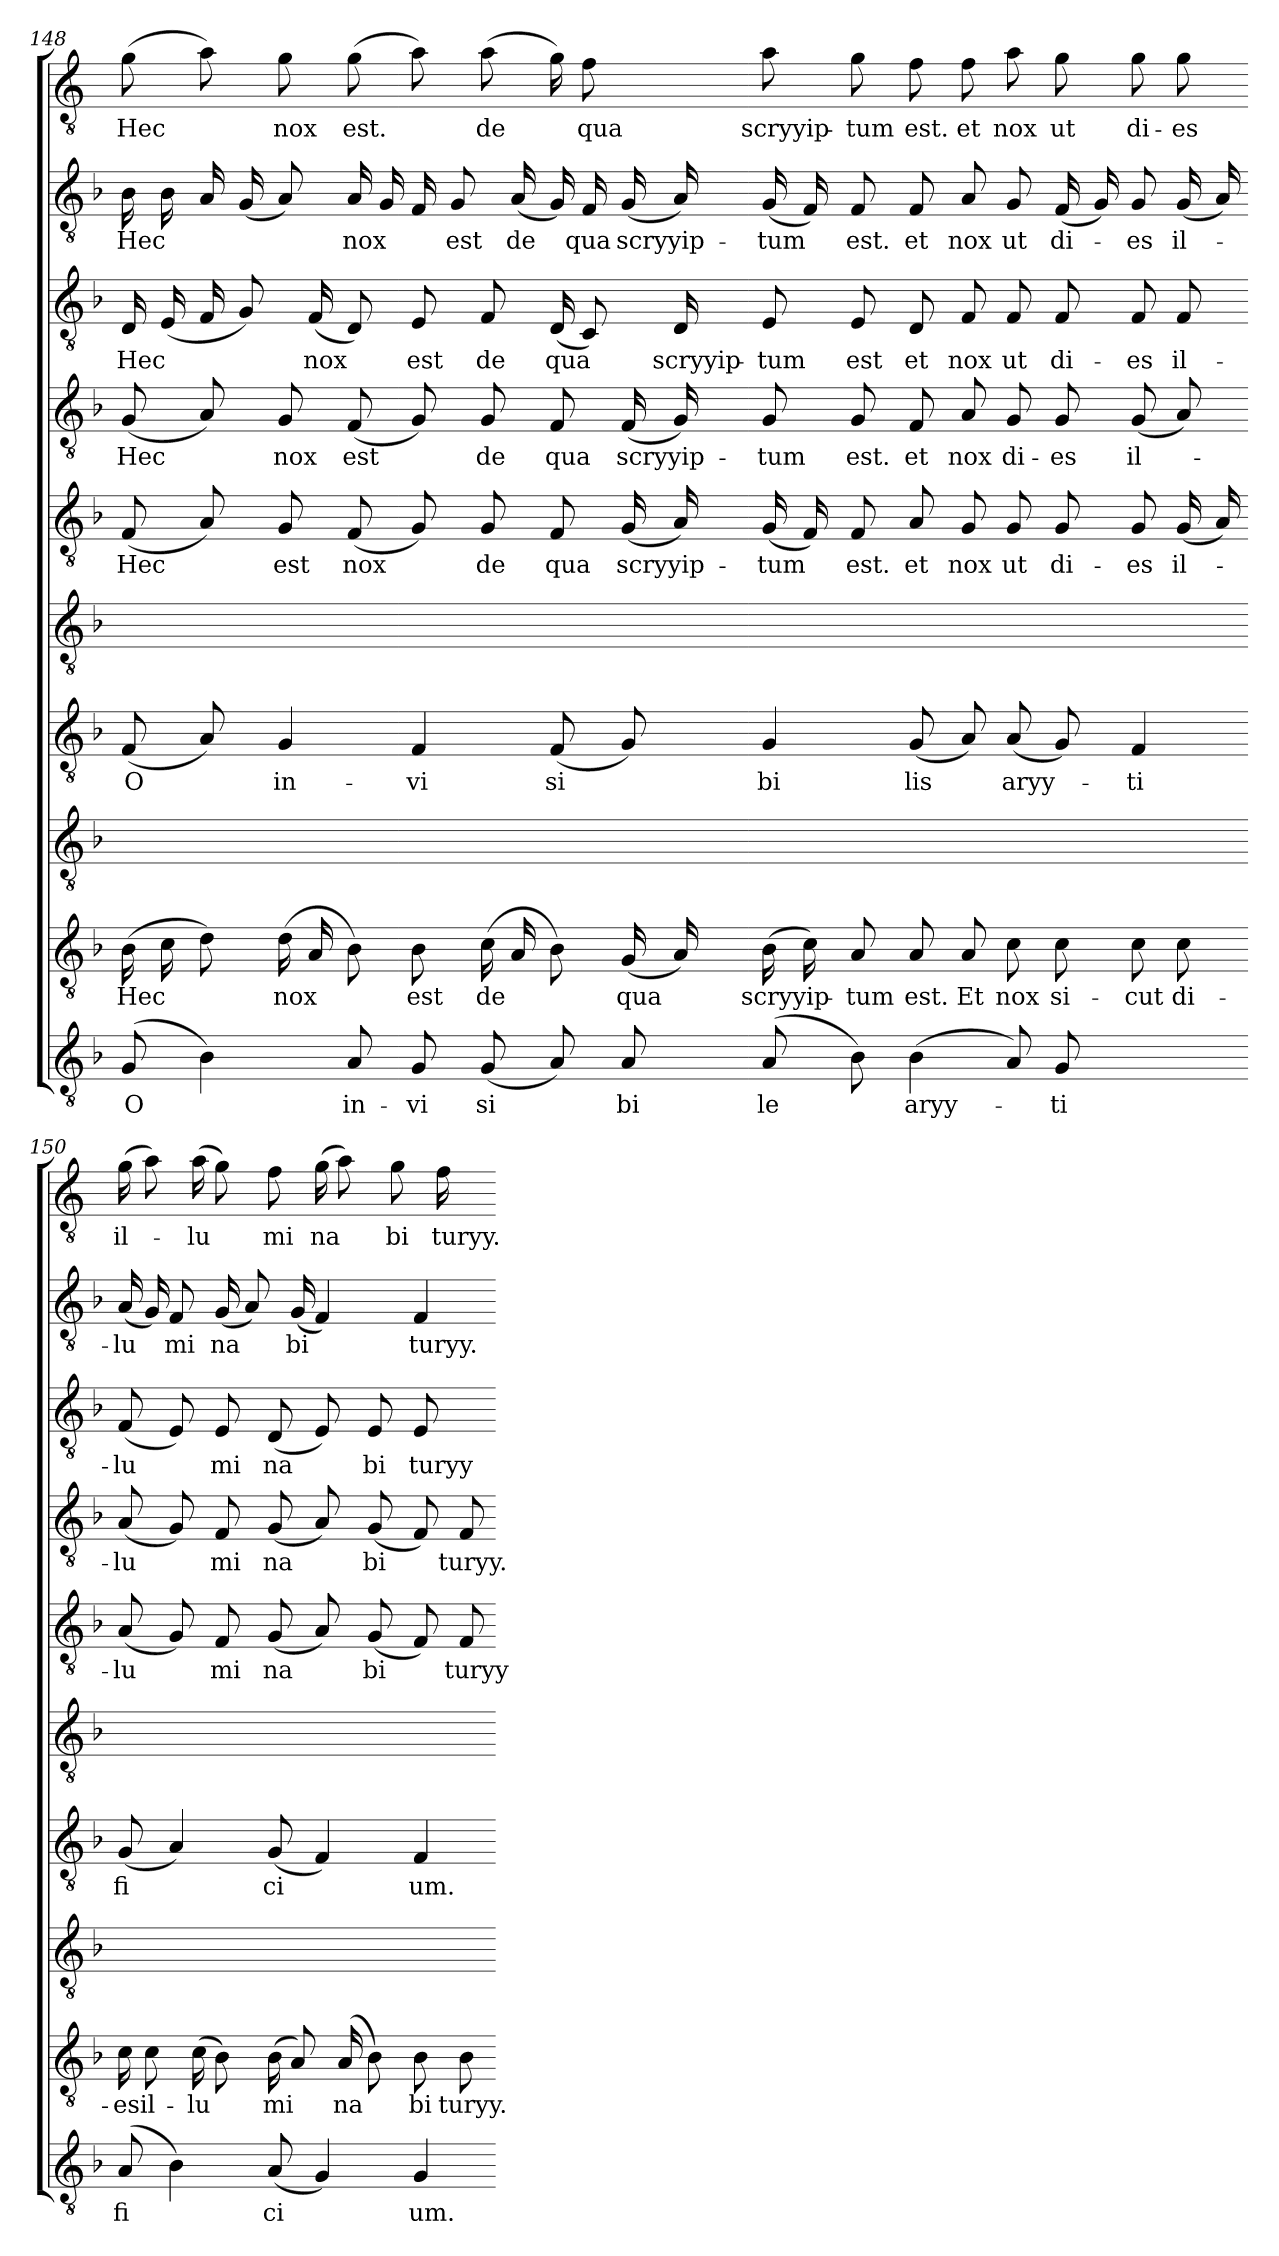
**kern	**text	**kern	**text	**kern	**kern	**text	**kern	**kern	**text	**kern	**text	**kern	**text	**kern	**text	**kern	**text
*part10	*part10	*part9	*part9	*part8	*part7	*part7	*part6	*part5	*part5	*part4	*part4	*part3	*part3	*part2	*part2	*part1	*part1
*staff10	*staff10	*staff9	*staff9	*staff8	*staff7	*staff7	*staff6	*staff5	*staff5	*staff4	*staff4	*staff3	*staff3	*staff2	*staff2	*staff1	*staff1
*clefGv2	*	*clefGv2	*	*clefGv2	*clefGv2	*	*clefGv2	*clefGv2	*	*clefGv2	*	*clefGv2	*	*clefGv2	*	*clefGv2	*
*k[b-]	*	*k[b-]	*	*k[b-]	*k[b-]	*	*k[b-]	*k[b-]	*	*k[b-]	*	*k[b-]	*	*k[b-]	*	*k[]	*
=148	=148	=148	=148	=148	=148	=148	=148	=148	=148	=148	=148	=148	=148	=148	=148	=148	=148
(8G	O	(16B-	Hec	1ryy	(8F	O	1ryy	(8F	Hec	(8G	Hec	16D	Hec	16B-	Hec	(8g	Hec
.	.	16c	.	.	.	.	.	.	.	.	.	(16E	.	16B-	.	.	.
4B-)	.	8d)	.	.	8A)	.	.	8A)	.	8A)	.	16F	.	16A	.	8a)	.
.	.	.	.	.	.	.	.	.	.	.	.	8G)	.	(16G	.	.	.
.	.	(16d	nox	.	4G	in-	.	8G	est	8G	nox	.	.	8A)	.	8g	nox
.	.	16A	.	.	.	.	.	.	.	.	.	(16F	nox	.	.	.	.
8A	in-	8B-)	.	.	.	.	.	(8F	nox	(8F	est	8D)	.	16A	nox	(8g	est.
.	.	.	.	.	.	.	.	.	.	.	.	.	.	16G	.	.	.
8G	vi	8B-	est	.	4F	vi	.	8G)	.	8G)	.	8E	est	16F	.	8a)	.
.	.	.	.	.	.	.	.	.	.	.	.	.	.	8G	est	.	.
(8G	si	(16c	de	.	.	.	.	8G	de	8G	de	8F	de	.	.	(8a	de
.	.	16A	.	.	.	.	.	.	.	.	.	.	.	(16A	de	.	.
8A)	.	8B-)	.	.	(8F	si	.	8F	qua	8F	qua	(16D	qua	16G)	.	16g)	.
.	.	.	.	.	.	.	.	.	.	.	.	8C)	.	16F	qua	8f	qua
8A	bi	(16G	qua	.	8G)	.	.	(16G	scryyip-	(16F	scryyip-	.	.	(16G	scryyip-	.	.
.	.	16A)	.	.	.	.	.	16A)	.	16G)	.	16D	scryyip-	16A)	.	16ryy	.
=149-	=149-	=149-	=149-	=149-	=149-	=149-	=149-	=149-	=149-	=149-	=149-	=149-	=149-	=149-	=149-	=149-	=149-
(8A	-le	(16B-	scryyip-	1ryy	4G	bi	1ryy	(16G	-tum	8G	-tum	8E	-tum	(16G	-tum	8a	scryyip-
.	.	16c)	.	.	.	.	.	16F)	.	.	.	.	.	16F)	.	.	.
8B-)	.	8A	-tum	.	.	.	.	8F	est.	8G	est.	8E	est	8F	est.	8g	-tum
(4B-	aryy-	8A	est.	.	(8G	-lis	.	8A	et	8F	et	8D	et	8F	et	8f	est.
.	.	8A	Et	.	8A)	.	.	8G	nox	8A	nox	8F	nox	8A	nox	8f	et
8A)	.	8c	nox	.	(8A	aryy-	.	8G	ut	8G	di-	8F	ut	8G	ut	8a	nox
8G	ti	8c	si-	.	8G)	.	.	8G	di-	8G	-es	8F	di-	(16F	di-	8g	ut
.	.	.	.	.	.	.	.	.	.	.	.	.	.	16G)	.	.	.
4ryy	.	8c	-cut	.	4F	ti	.	8G	-es	(8G	il-	8F	-es	8G	-es	8g	di-
.	.	8c	di-	.	.	.	.	(16G	il-	8A)	.	8F	il-	(16G	il-	8g	-es
.	.	.	.	.	.	.	.	16A)	.	.	.	.	.	16A)	.	.	.
=150-	=150-	=150-	=150-	=150-	=150-	=150-	=150-	=150-	=150-	=150-	=150-	=150-	=150-	=150-	=150-	=150-	=150-
(8A	fi	16c	-es	1ryy	(8G	fi	1ryy	(8A	lu	(8A	lu	(8F	lu	(16A	lu	(16g	il-
.	.	8c	il-	.	.	.	.	.	.	.	.	.	.	16G)	.	8a)	.
4B-)	.	.	.	.	4A)	.	.	8G)	.	8G)	.	8E)	.	8F	mi	.	.
.	.	(16c	lu	.	.	.	.	.	.	.	.	.	.	.	.	(16a	lu
.	.	8B-)	.	.	.	.	.	8F	mi	8F	mi	8E	mi	(16G	na	8g)	.
.	.	.	.	.	.	.	.	.	.	.	.	.	.	8A)	.	.	.
(8A	ci	(16B-	mi	.	(8G	ci	.	(8G	na	(8G	na	(8D	na	.	.	8f	mi
.	.	8A)	.	.	.	.	.	.	.	.	.	.	.	(16G	bi	.	.
4G)	.	.	.	.	4F)	.	.	8A)	.	8A)	.	8E)	.	4F)	.	(16g	na
.	.	(16A	na	.	.	.	.	.	.	.	.	.	.	.	.	8a)	.
.	.	8B-)	.	.	.	.	.	(8G	bi	(8G	bi	8E	bi	.	.	.	.
.	.	.	.	.	.	.	.	.	.	.	.	.	.	.	.	8g	bi
4G	-um.	8B-	bi	.	4F	-um.	.	8F)	.	8F)	.	8E	-turyy	4F	-turyy.	.	.
.	.	.	.	.	.	.	.	.	.	.	.	.	.	.	.	16f	-turyy.
.	.	8B-	-turyy.	.	.	.	.	8F	-turyy	8F	-turyy.	8ryy	.	.	.	8ryy	.
=-	=-	=-	=-	=-	=-	=-	=-	=-	=-	=-	=-	=-	=-	=-	=-	=-	=-
*-	*-	*-	*-	*-	*-	*-	*-	*-	*-	*-	*-	*-	*-	*-	*-	*-	*-
